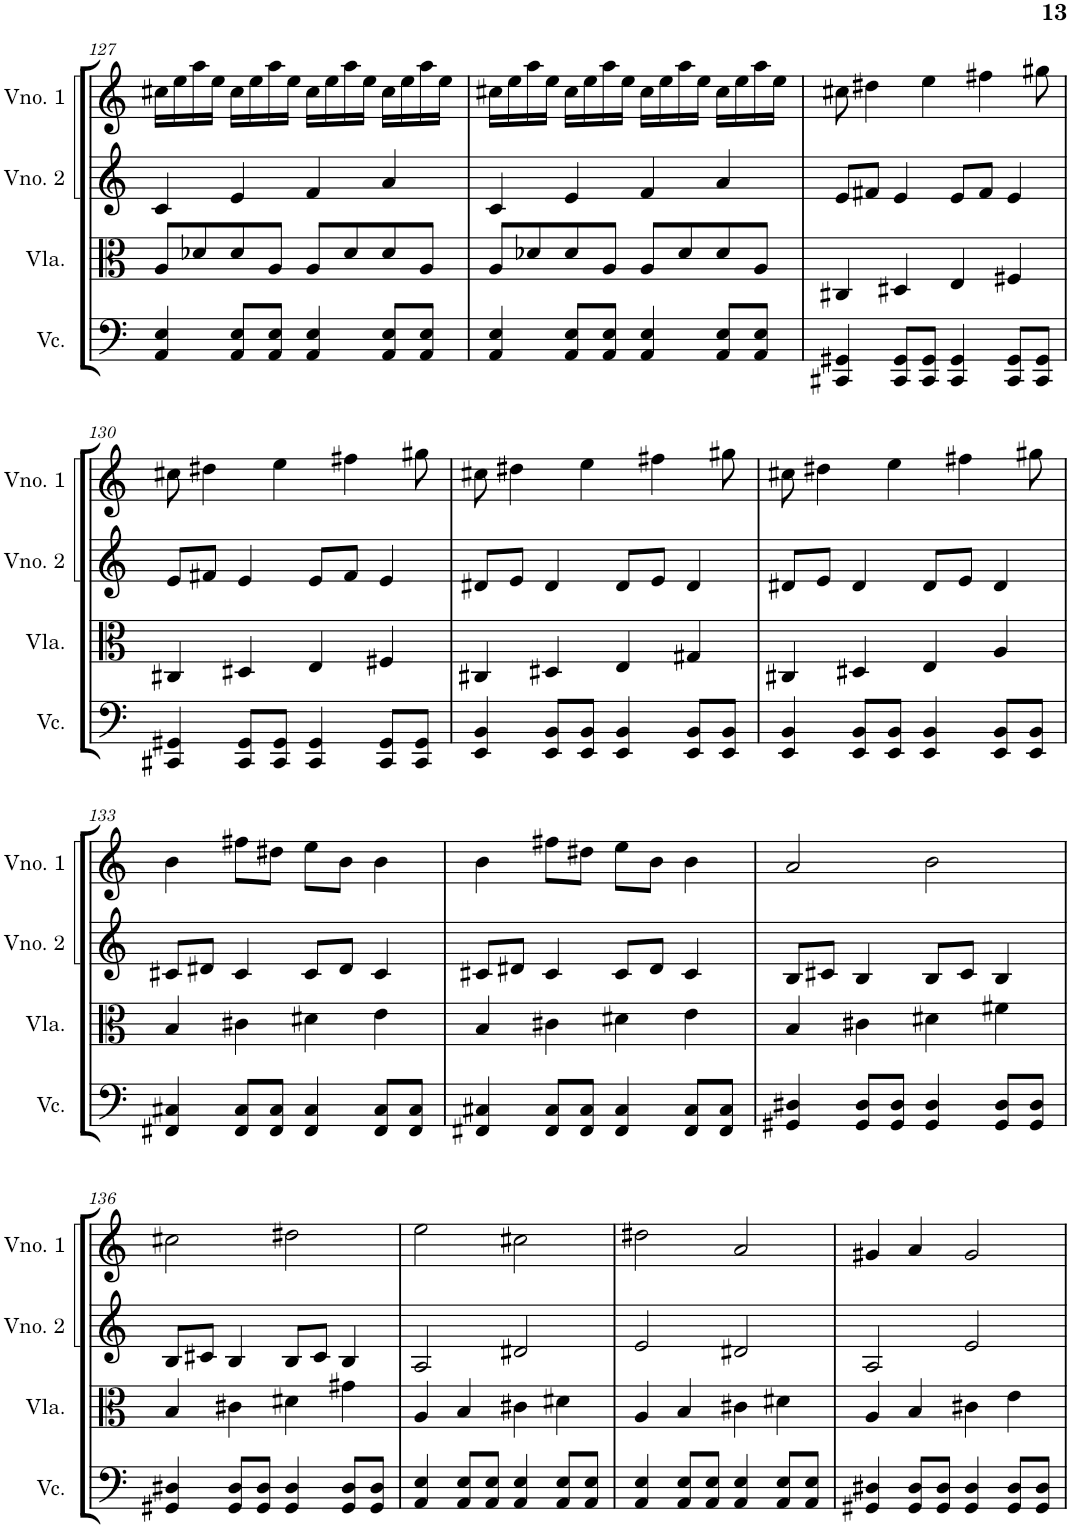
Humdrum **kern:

**kern	**kern	**kern	**kern
*part4	*part3	*part2	*part1
*staff4	*staff3	*staff2	*staff1
*I"Violoncelo	*I"Viola	*I"Violino 2	*I"Violino 1
*I'Vc.	*I'Vla.	*I'Vno. 2	*I'Vno. 1
!!LO:PB:g=z
*clefF4	*clefC3	*clefG2	*clefG2
*k[]	*k[]	*k[]	*k[]
*M4/4	*M4/4	*M4/4	*M4/4
=127	=127	=127	=127
4AA/ 4E/	8A/L	4c/	16cc#X\LL
.	.	.	16ee\
.	8d-X/	.	16aa\
.	.	.	16ee\JJ
8AA/ 8E/L	8d-/	4e/	16cc#\LL
.	.	.	16ee\
8AA/ 8E/J	8A/J	.	16aa\
.	.	.	16ee\JJ
4AA/ 4E/	8A/L	4f/	16cc#\LL
.	.	.	16ee\
.	8d-/	.	16aa\
.	.	.	16ee\JJ
8AA/ 8E/L	8d-/	4a/	16cc#\LL
.	.	.	16ee\
8AA/ 8E/J	8A/J	.	16aa\
.	.	.	16ee\JJ
=128	=128	=128	=128
4AA/ 4E/	8A/L	4c/	16cc#X\LL
.	.	.	16ee\
.	8d-X/	.	16aa\
.	.	.	16ee\JJ
8AA/ 8E/L	8d-/	4e/	16cc#\LL
.	.	.	16ee\
8AA/ 8E/J	8A/J	.	16aa\
.	.	.	16ee\JJ
4AA/ 4E/	8A/L	4f/	16cc#\LL
.	.	.	16ee\
.	8d-/	.	16aa\
.	.	.	16ee\JJ
8AA/ 8E/L	8d-/	4a/	16cc#\LL
.	.	.	16ee\
8AA/ 8E/J	8A/J	.	16aa\
.	.	.	16ee\JJ
=129	=129	=129	=129
4CC#X/ 4GG#X/	4C#X/	8e/L	8cc#X\
.	.	8f#X/J	4dd#X\
8CC#/ 8GG#/L	4D#X/	4e/	.
8CC#/ 8GG#/J	.	.	4ee\
4CC#/ 4GG#/	4E/	8e/L	.
.	.	8f#/J	4ff#X\
8CC#/ 8GG#/L	4F#X/	4e/	.
8CC#/ 8GG#/J	.	.	8gg#X\
!!LO:LB:g=z
=130	=130	=130	=130
4CC#X/ 4GG#X/	4C#X/	8e/L	8cc#X\
.	.	8f#X/J	4dd#X\
8CC#/ 8GG#/L	4D#X/	4e/	.
8CC#/ 8GG#/J	.	.	4ee\
4CC#/ 4GG#/	4E/	8e/L	.
.	.	8f#/J	4ff#X\
8CC#/ 8GG#/L	4F#X/	4e/	.
8CC#/ 8GG#/J	.	.	8gg#X\
=131	=131	=131	=131
4EE/ 4BB/	4C#X/	8d#X/L	8cc#X\
.	.	8e/J	4dd#X\
8EE/ 8BB/L	4D#X/	4d#/	.
8EE/ 8BB/J	.	.	4ee\
4EE/ 4BB/	4E/	8d#/L	.
.	.	8e/J	4ff#X\
8EE/ 8BB/L	4G#X/	4d#/	.
8EE/ 8BB/J	.	.	8gg#X\
=132	=132	=132	=132
4EE/ 4BB/	4C#X/	8d#X/L	8cc#X\
.	.	8e/J	4dd#X\
8EE/ 8BB/L	4D#X/	4d#/	.
8EE/ 8BB/J	.	.	4ee\
4EE/ 4BB/	4E/	8d#/L	.
.	.	8e/J	4ff#X\
8EE/ 8BB/L	4A/	4d#/	.
8EE/ 8BB/J	.	.	8gg#X\
!!LO:LB:g=z
=133	=133	=133	=133
4FF#X/ 4C#X/	4B/	8c#X/L	4b\
.	.	8d#X/J	.
8FF#/ 8C#/L	4c#X\	4c#/	8ff#X\L
8FF#/ 8C#/J	.	.	8dd#X\J
4FF#/ 4C#/	4d#X\	8c#/L	8ee\L
.	.	8d#/J	8b\J
8FF#/ 8C#/L	4e\	4c#/	4b\
8FF#/ 8C#/J	.	.	.
=134	=134	=134	=134
4FF#X/ 4C#X/	4B/	8c#X/L	4b\
.	.	8d#X/J	.
8FF#/ 8C#/L	4c#X\	4c#/	8ff#X\L
8FF#/ 8C#/J	.	.	8dd#X\J
4FF#/ 4C#/	4d#X\	8c#/L	8ee\L
.	.	8d#/J	8b\J
8FF#/ 8C#/L	4e\	4c#/	4b\
8FF#/ 8C#/J	.	.	.
=135	=135	=135	=135
4GG#X/ 4D#X/	4B/	8B/L	2a/
.	.	8c#X/J	.
8GG#/ 8D#/L	4c#X\	4B/	.
8GG#/ 8D#/J	.	.	.
4GG#/ 4D#/	4d#X\	8B/L	2b\
.	.	8c#/J	.
8GG#/ 8D#/L	4f#X\	4B/	.
8GG#/ 8D#/J	.	.	.
!!LO:LB:g=z
=136	=136	=136	=136
4GG#X/ 4D#X/	4B/	8B/L	2cc#X\
.	.	8c#X/J	.
8GG#/ 8D#/L	4c#X\	4B/	.
8GG#/ 8D#/J	.	.	.
4GG#/ 4D#/	4d#X\	8B/L	2dd#X\
.	.	8c#/J	.
8GG#/ 8D#/L	4g#X\	4B/	.
8GG#/ 8D#/J	.	.	.
=137	=137	=137	=137
4AA/ 4E/	4A/	2A/	2ee\
8AA/ 8E/L	4B/	.	.
8AA/ 8E/J	.	.	.
4AA/ 4E/	4c#X\	2d#X/	2cc#X\
8AA/ 8E/L	4d#X\	.	.
8AA/ 8E/J	.	.	.
=138	=138	=138	=138
4AA/ 4E/	4A/	2e/	2dd#X\
8AA/ 8E/L	4B/	.	.
8AA/ 8E/J	.	.	.
4AA/ 4E/	4c#X\	2d#X/	2a/
8AA/ 8E/L	4d#X\	.	.
8AA/ 8E/J	.	.	.
=139	=139	=139	=139
4GG#X/ 4D#X/	4A/	2A/	4g#X/
8GG#/ 8D#/L	4B/	.	4a/
8GG#/ 8D#/J	.	.	.
4GG#/ 4D#/	4c#X\	2e/	2g#/
8GG#/ 8D#/L	4e\	.	.
8GG#/ 8D#/J	.	.	.
=	=	=	=
*-	*-	*-	*-
